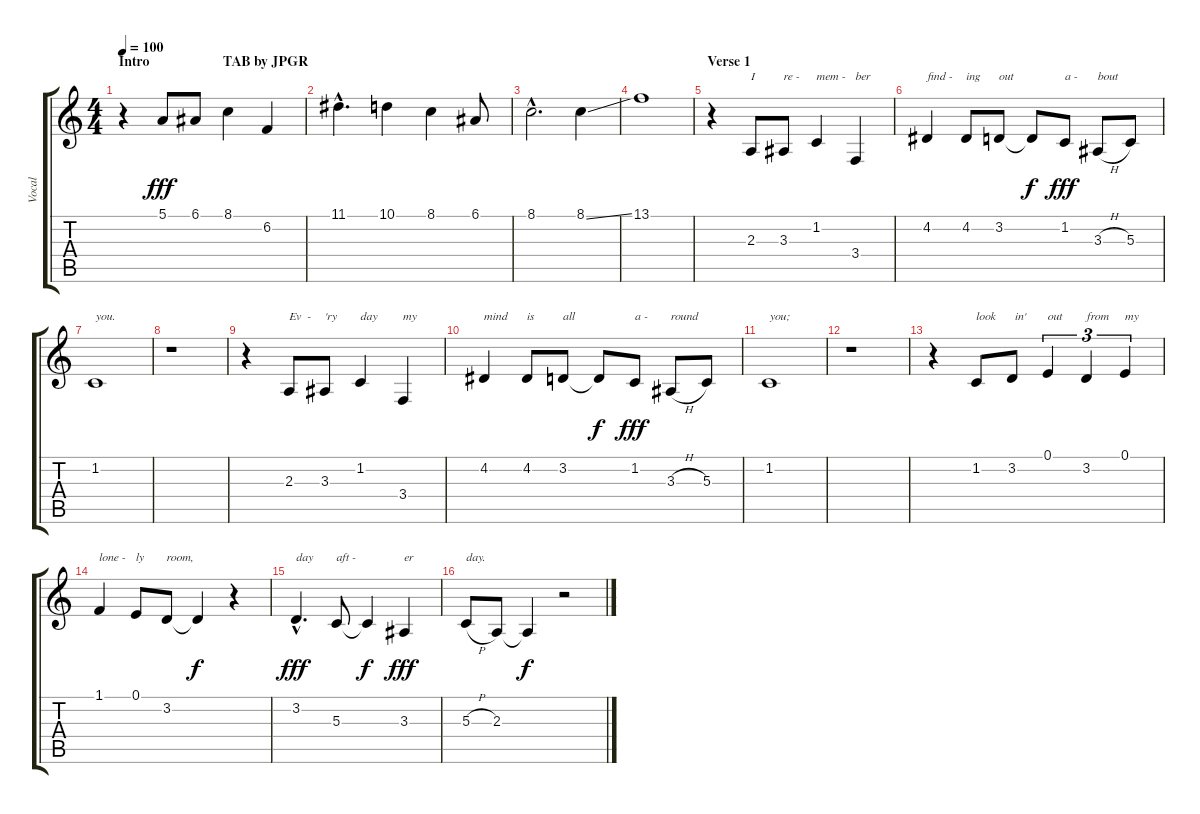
\track ("Vocal" "Vocal") {instrument clarinet}
\staff {score tabs}
\tuning (E4 B3 G3 D3 A2 E2) {hide}
\ts (4 4)
\section ("" "Intro                     TAB by JPGR")
\tempo 100
\clef g2
\ks c
r.4{dy fff volume 16 instrument overdrivenguitar} 5.1.8 6.1.8 8.1.4 6.2.4 |
11.1{hac}.4{d} 10.1.4 8.1.4 6.1.8 |
8.1{hac}.2{d} 8.1{ss}.4 |
13.1.1 |
\section ("" "Verse 1")
r.4{volume 16 instrument clarinet} 2.3.8{txt "I"} 3.3.8{txt "re -"} 1.2.4{txt "mem -"} 3.4.4{txt "ber"} |
4.2.4{txt "find -"} 4.2.8{txt "ing"} 3.2.8{txt "out"} 3.2{t}.8{dy f} 1.2.8{txt "a -" dy fff} 3.3{h}.8{txt "bout"} 5.3.8 |
1.2.1{txt "you."} |
r.1 |
r.4 2.3.8{txt "Ev  -"} 3.3.8{txt "'ry"} 1.2.4{txt "day"} 3.4.4{txt "my"} |
4.2.4{txt "mind"} 4.2.8{txt "is"} 3.2.8{txt "all"} 3.2{t}.8{dy f} 1.2.8{txt "a -" dy fff} 3.3{h}.8{txt "round"} 5.3.8 |
1.2.1{txt "you;"} |
r.1 |
r.4 1.2.8{txt "look"} 3.2.8{txt " in'"} 0.1.4{tu (3 2) txt "out"} 3.2.4{tu (3 2) txt "from"} 0.1.4{tu (3 2) txt "my"} |
1.1.4{txt "lone -"} 0.1.8{txt "ly"} 3.2.8{txt "room,"} 3.2{t}.4{dy f} r.4 |
3.2{hac}.4{d txt "day" dy fff} 5.3.8{txt "aft -"} 5.3{t}.4{dy f} 3.3.4{txt "er" dy fff} |
5.3{h}.8{txt "day."} 2.3.8 2.3{t}.4{dy f} r.2
